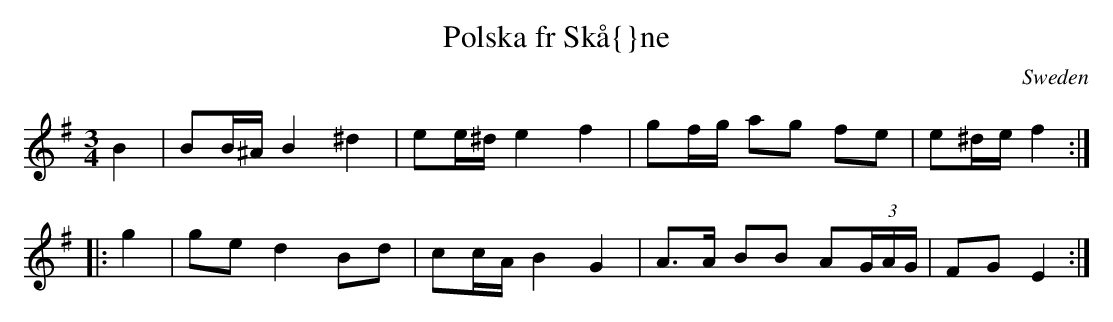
X:1
T:Polska fr Sk\aa{}ne
O:Sweden
M:3/4
K:Em
B2|\
BB/^A/ B2^d2|ee/^d/ e2f2|gf/g/ ag fe|e^d/e/ f2:|
|:g2|\
ge d2 Bd|cc/A/ B2G2|A>A BB A(3G/A/G/|FG E2:|
